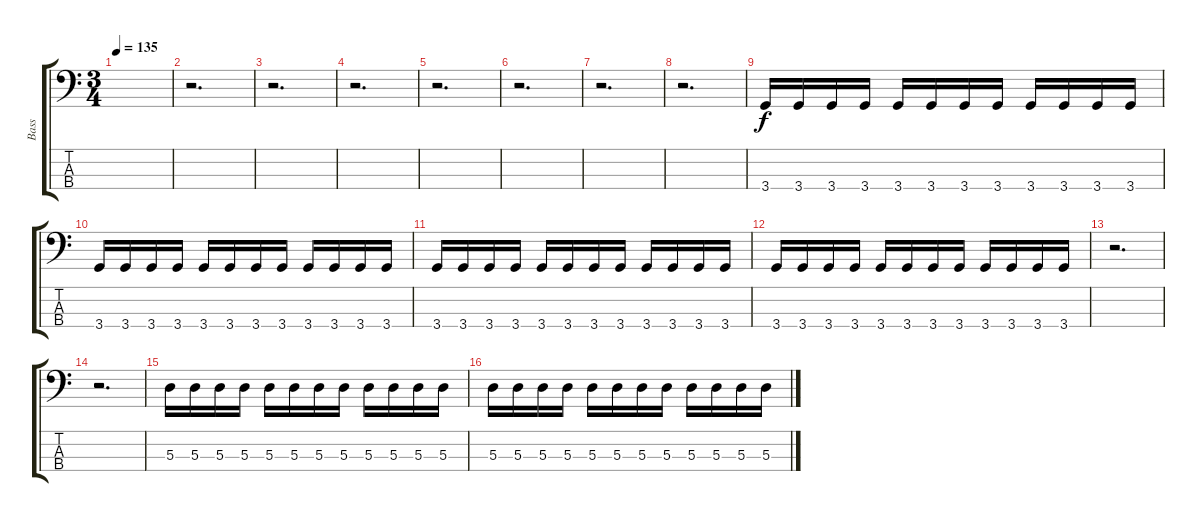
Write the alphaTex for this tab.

\track ("Bass" "Bass") {instrument electricbasspick}
\staff {score tabs}
\tuning (G2 D2 A1 E1) {hide}
\ts (3 4)
\tempo 135
\clef f4
\ks c
|
r.2{d} |
r.2{d} |
r.2{d} |
r.2{d} |
r.2{d} |
r.2{d} |
r.2{d} |
3.4.16 3.4.16 3.4.16 3.4.16 3.4.16 3.4.16 3.4.16 3.4.16 3.4.16 3.4.16 3.4.16 3.4.16 |
3.4.16 3.4.16 3.4.16 3.4.16 3.4.16 3.4.16 3.4.16 3.4.16 3.4.16 3.4.16 3.4.16 3.4.16 |
3.4.16 3.4.16 3.4.16 3.4.16 3.4.16 3.4.16 3.4.16 3.4.16 3.4.16 3.4.16 3.4.16 3.4.16 |
3.4.16 3.4.16 3.4.16 3.4.16 3.4.16 3.4.16 3.4.16 3.4.16 3.4.16 3.4.16 3.4.16 3.4.16 |
r.2{d} |
r.2{d} |
5.3.16 5.3.16 5.3.16 5.3.16 5.3.16 5.3.16 5.3.16 5.3.16 5.3.16 5.3.16 5.3.16 5.3.16 |
5.3.16 5.3.16 5.3.16 5.3.16 5.3.16 5.3.16 5.3.16 5.3.16 5.3.16 5.3.16 5.3.16 5.3.16
